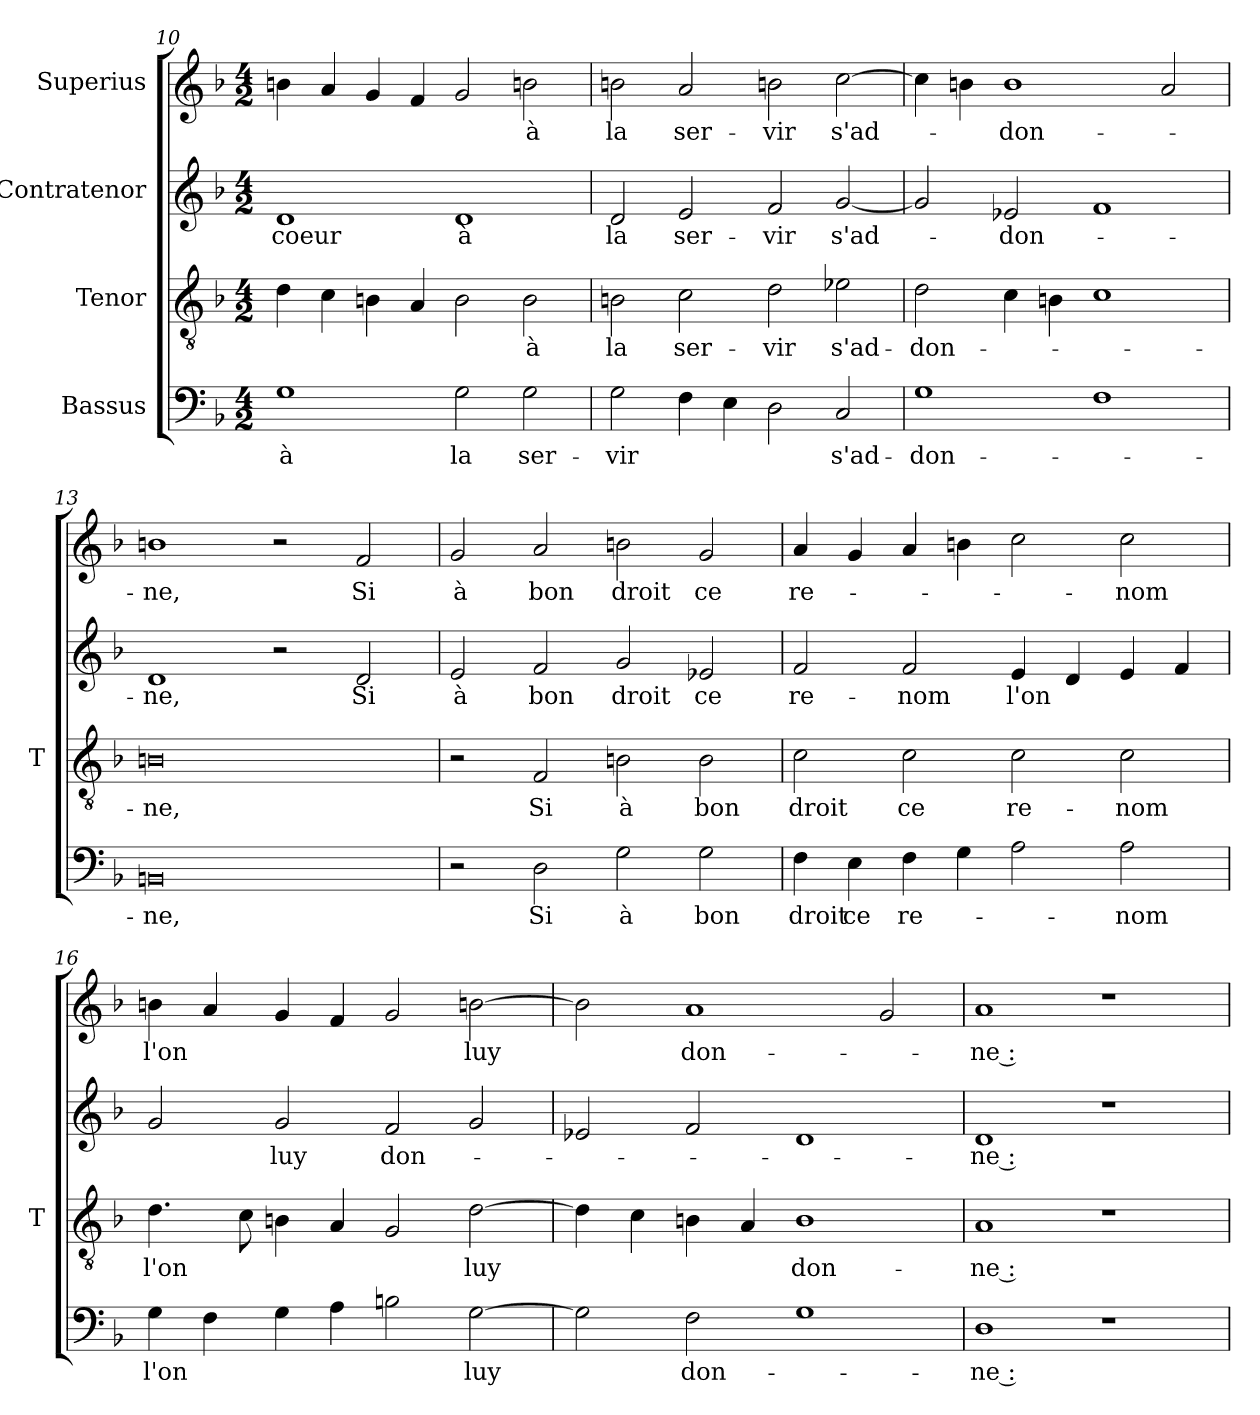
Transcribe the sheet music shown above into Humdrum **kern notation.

**kern	**text	**kern	**text	**kern	**text	**kern	**text
*part4	*part4	*part3	*part3	*part2	*part2	*part1	*part1
*staff4	*staff4	*staff3	*staff3	*staff2	*staff2	*staff1	*staff1
*I"Bassus	*	*I"Tenor	*	*I"Contratenor	*	*I"Superius	*
*	*	*I'T	*	*	*	*	*
*clefF4	*	*clefGv2	*	*clefG2	*	*clefG2	*
*k[b-]	*	*k[b-]	*	*k[b-]	*	*k[b-]	*
*M4/2	*	*M4/2	*	*M4/2	*	*M4/2	*
=10	=10	=10	=10	=10	=10	=10	=10
1G	-à	4d	.	1d	-coeur	4bn	.
.	.	4c	.	.	.	4a	.
.	.	4B	.	.	.	4g	.
.	.	4A	.	.	.	4f	.
2G	-la	2B	.	1d	-à	2g	.
2G	ser-	2B	-à	.	.	2bn	-à
=11	=11	=11	=11	=11	=11	=11	=11
2G	-vir	2B	-la	2d	-la	2bn	-la
4F	.	2c	ser-	2e	ser-	2a	ser-
4E	.	.	.	.	.	.	.
2D	.	2d	-vir	2f	-vir	2bn	-vir
2C	s'ad-	2e-X	s'ad-	[2g	s'ad-	[2cc	s'ad-
=12	=12	=12	=12	=12	=12	=12	=12
1G	don-	2d	don-	2g]	.	4cc]	.
.	.	.	.	.	.	4bn	.
.	.	4c	.	2e-X	don-	1b	don-
.	.	4B	.	.	.	.	.
1F	.	1c	.	1f	.	.	.
.	.	.	.	.	.	2a	.
=13	=13	=13	=13	=13	=13	=13	=13
0BBn	-ne,	0B	-ne,	1d	-ne,	1bn	-ne,
.	.	.	.	2r	.	2r	.
.	.	.	.	2d	-Si	2f	-Si
=14	=14	=14	=14	=14	=14	=14	=14
2r	.	2r	.	2e	-à	2g	-à
2D	-Si	2F	-Si	2f	-bon	2a	-bon
2G	-à	2B	-à	2g	-droit	2bn	-droit
2G	-bon	2B	-bon	2e-X	-ce	2g	-ce
=15	=15	=15	=15	=15	=15	=15	=15
4F	-droit	2c	-droit	2f	re-	4a	re-
4E	-ce	.	.	.	.	4g	.
4F	re-	2c	-ce	2f	-nom	4a	.
4G	.	.	.	.	.	4bn	.
2A	.	2c	re-	4e	-l'on	2cc	.
.	.	.	.	4d	.	.	.
2A	-nom	2c	-nom	4e	.	2cc	-nom
.	.	.	.	4f	.	.	.
=16	=16	=16	=16	=16	=16	=16	=16
4G	-l'on	4.d	-l'on	2g	.	4bn	-l'on
4F	.	.	.	.	.	4a	.
.	.	8c	.	.	.	.	.
4G	.	4B	.	2g	-luy	4g	.
4A	.	4A	.	.	.	4f	.
2Bn	.	2G	.	2f	don-	2g	.
[2G	-luy	[2d	-luy	2g	.	[2bn	-luy
=17	=17	=17	=17	=17	=17	=17	=17
2G]	.	4d]	.	2e-X	.	2b]	.
.	.	4c	.	.	.	.	.
2F	don-	4B	.	2f	.	1a	don-
.	.	4A	.	.	.	.	.
1G	.	1B	don-	1d	.	.	.
.	.	.	.	.	.	2g	.
=18	=18	=18	=18	=18	=18	=18	=18
1D	-ne :	1A	-ne :	1d	-ne :	1a	-ne :
1r	.	1r	.	1r	.	1r	.
=	=	=	=	=	=	=	=
*-	*-	*-	*-	*-	*-	*-	*-
